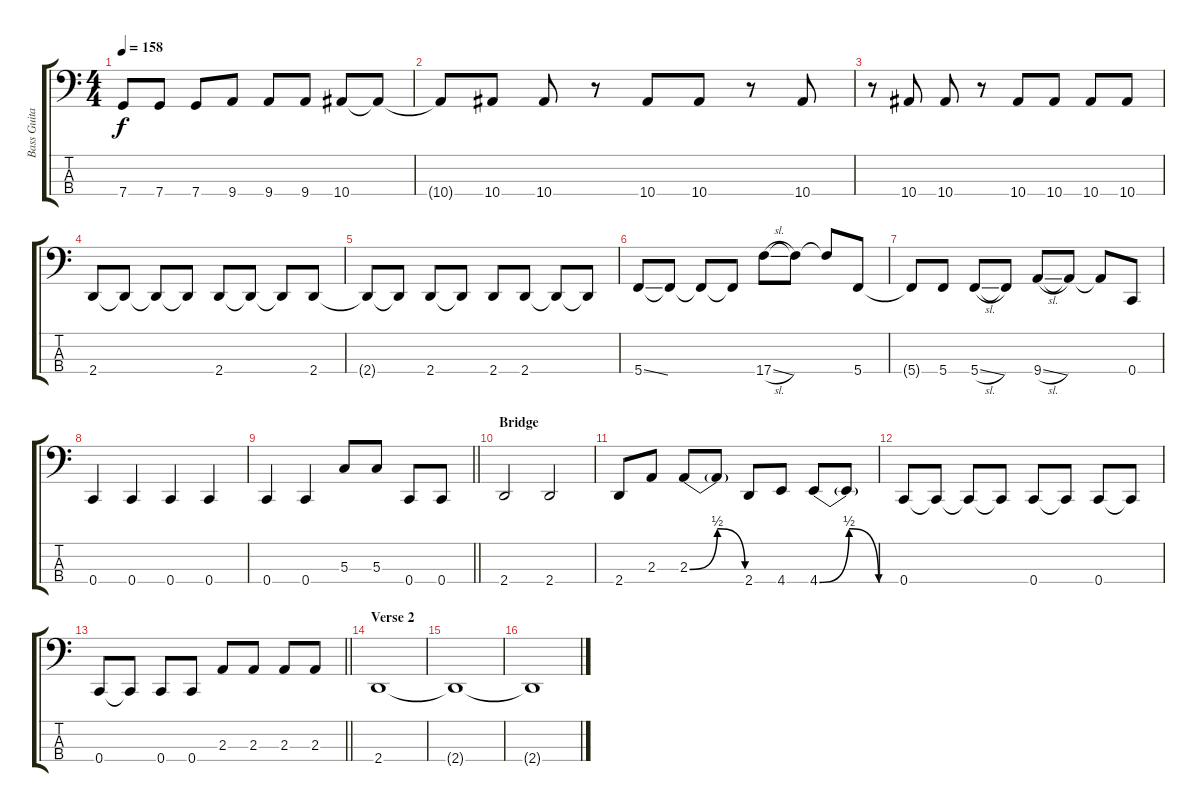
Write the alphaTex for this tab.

\track ("Bass Guitar" "Bass Guita") {instrument electricbassfinger}
\staff {score tabs}
\tuning (F2 C2 G1 C1) {hide}
\ts (4 4)
\tempo 158
\clef f4
\ks c
7.4.8{dy f} 7.4.8 7.4.8 9.4.8 9.4.8 9.4.8 10.4.8 10.4{t}.8 |
10.4{t}.8 10.4.8 10.4.8 r.8 10.4.8 10.4.8 r.8 10.4.8 |
r.8 10.4.8 10.4.8 r.8 10.4.8 10.4.8 10.4.8 10.4.8 |
2.4.8 2.4{t}.8 2.4{t}.8 2.4{t}.8 2.4.8 2.4{t}.8 2.4{t}.8 2.4.8 |
2.4{t}.8 2.4{t}.8 2.4.8 2.4{t}.8 2.4.8 2.4.8 2.4{t}.8 2.4{t}.8 |
5.4{ss}.8 5.4{t}.8 5.4{t}.8 5.4{t}.8 17.4{sl}.8 17.4{t}.8 17.4{t}.8 5.4.8 |
5.4{t}.8 5.4.8 5.4{sl}.8 5.4{t}.8 9.4{sl}.8 9.4{t}.8 9.4{t}.8 0.4.8 |
0.4.4 0.4.4 0.4.4 0.4.4 |
\barLineRight lightlight
0.4.4 0.4.4 5.3.8 5.3.8 0.4.8 0.4.8 |
\section ("" "Bridge")
2.4.2 2.4.2 |
2.4.8 2.3.8 2.3{be (bendrelease 0 0 30 2 30 2 60 0)}.8 2.3{t}.8 2.4.8 4.4.8 4.4{be (bendrelease 0 0 30 2 30 2 60 0)}.8 4.4{t}.8 |
0.4.8 0.4{t}.8 0.4{t}.8 0.4{t}.8 0.4.8 0.4{t}.8 0.4.8 0.4{t}.8 |
\barLineRight lightlight
0.4.8 0.4{t}.8 0.4.8 0.4.8 2.3.8 2.3.8 2.3.8 2.3.8 |
\section ("" "Verse 2")
2.4.1 |
2.4{t}.1 |
2.4{t}.1
